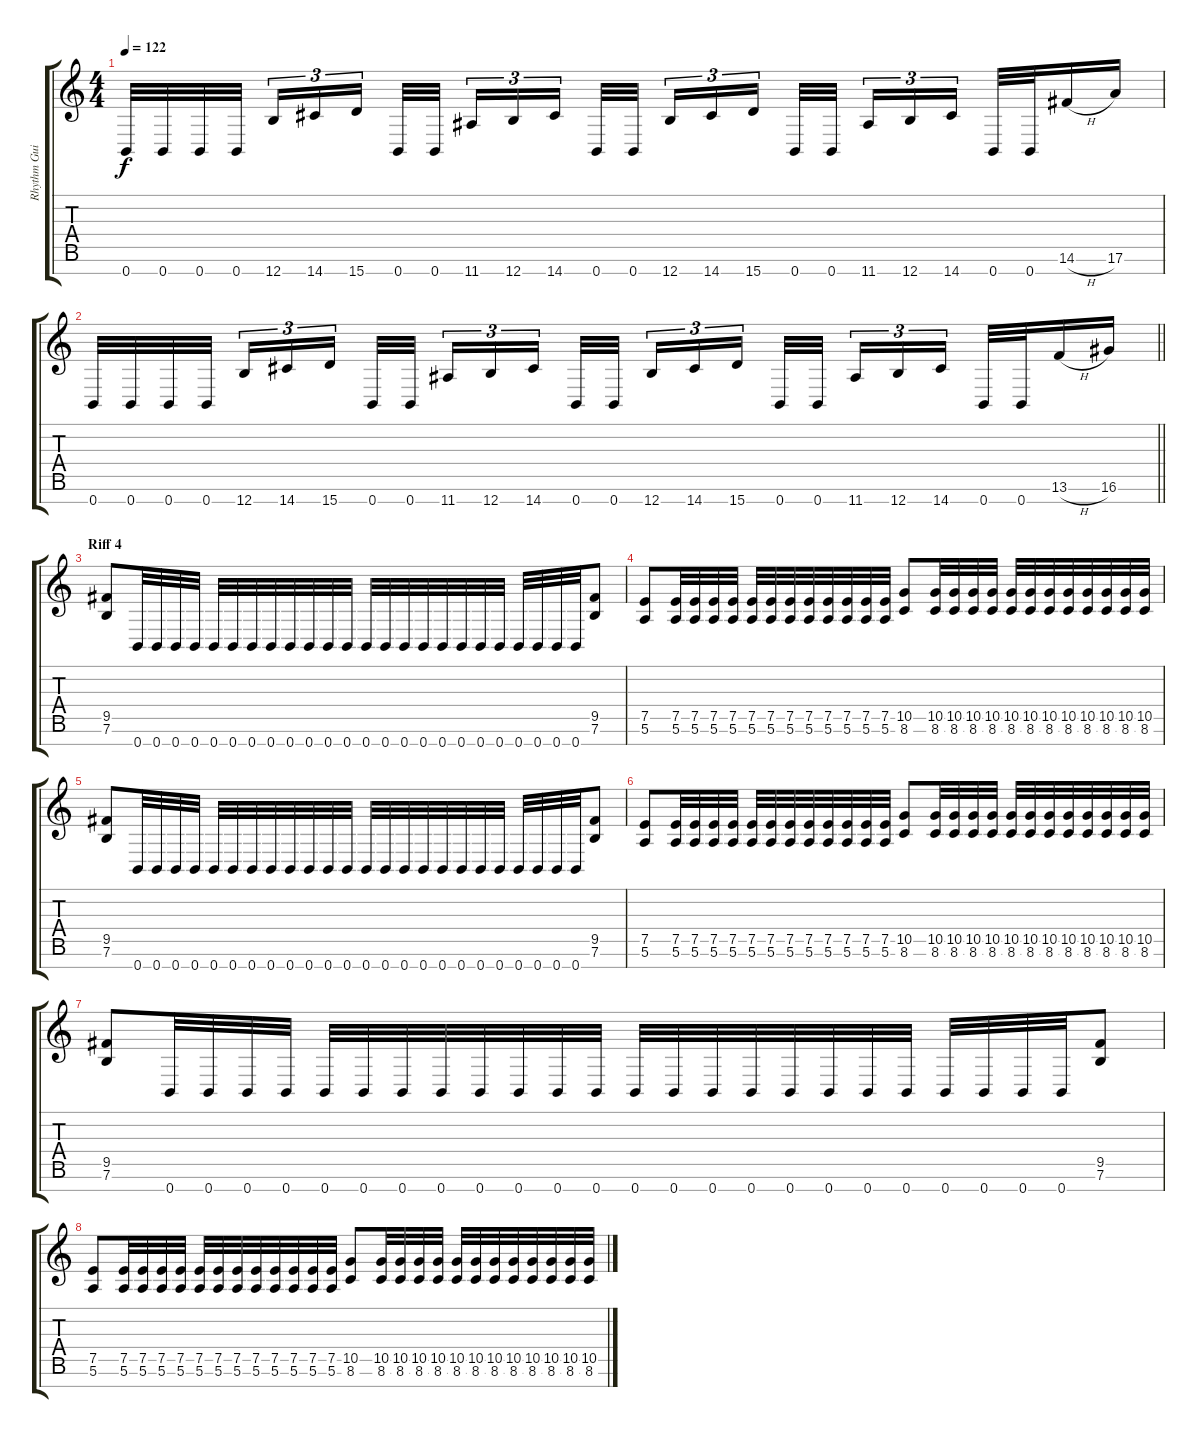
\track ("Rhythm Guitar 2" "Rhythm Gui") {instrument overdrivenguitar}
\staff {score tabs}
\tuning (E4 B3 G3 D3 A2 E2 B1) {hide}
\ts (4 4)
\tempo 122
\clef g2
\ks c
0.7.32{dy f} 0.7.32 0.7.32 0.7.32{beam splitsecondary} 12.7.16{tu (3 2)} 14.7.16{tu (3 2)} 15.7.16{tu (3 2)} 0.7.32 0.7.32{beam splitsecondary} 11.7.16{tu (3 2)} 12.7.16{tu (3 2)} 14.7.16{tu (3 2) beam splitsecondary} 0.7.32 0.7.32 12.7.16{tu (3 2)} 14.7.16{tu (3 2)} 15.7.16{tu (3 2) beam splitsecondary} 0.7.32 0.7.32{beam splitsecondary} 11.7.16{tu (3 2)} 12.7.16{tu (3 2)} 14.7.16{tu (3 2) beam splitsecondary} 0.7.32 0.7.32 14.6{h}.16 17.6.16 |
\barLineRight lightlight
0.7.32 0.7.32 0.7.32 0.7.32{beam splitsecondary} 12.7.16{tu (3 2)} 14.7.16{tu (3 2)} 15.7.16{tu (3 2)} 0.7.32 0.7.32{beam splitsecondary} 11.7.16{tu (3 2)} 12.7.16{tu (3 2)} 14.7.16{tu (3 2) beam splitsecondary} 0.7.32 0.7.32 12.7.16{tu (3 2)} 14.7.16{tu (3 2)} 15.7.16{tu (3 2) beam splitsecondary} 0.7.32 0.7.32{beam splitsecondary} 11.7.16{tu (3 2)} 12.7.16{tu (3 2)} 14.7.16{tu (3 2) beam splitsecondary} 0.7.32 0.7.32 13.6{h}.16 16.6.16 |
\section ("" "Riff 4")
(9.5 7.6).8 0.7.32 0.7.32 0.7.32 0.7.32 0.7.32 0.7.32 0.7.32 0.7.32 0.7.32 0.7.32 0.7.32 0.7.32 0.7.32 0.7.32 0.7.32 0.7.32 0.7.32 0.7.32 0.7.32 0.7.32 0.7.32 0.7.32 0.7.32 0.7.32 (9.5 7.6).8 |
(7.5 5.6).8 (7.5 5.6).32 (7.5 5.6).32 (7.5 5.6).32 (7.5 5.6).32 (7.5 5.6).32 (7.5 5.6).32 (7.5 5.6).32 (7.5 5.6).32 (7.5 5.6).32 (7.5 5.6).32 (7.5 5.6).32 (7.5 5.6).32 (10.5 8.6).8 (10.5 8.6).32 (10.5 8.6).32 (10.5 8.6).32 (10.5 8.6).32 (10.5 8.6).32 (10.5 8.6).32 (10.5 8.6).32 (10.5 8.6).32 (10.5 8.6).32 (10.5 8.6).32 (10.5 8.6).32 (10.5 8.6).32 |
(9.5 7.6).8 0.7.32 0.7.32 0.7.32 0.7.32 0.7.32 0.7.32 0.7.32 0.7.32 0.7.32 0.7.32 0.7.32 0.7.32 0.7.32 0.7.32 0.7.32 0.7.32 0.7.32 0.7.32 0.7.32 0.7.32 0.7.32 0.7.32 0.7.32 0.7.32 (9.5 7.6).8 |
(7.5 5.6).8 (7.5 5.6).32 (7.5 5.6).32 (7.5 5.6).32 (7.5 5.6).32 (7.5 5.6).32 (7.5 5.6).32 (7.5 5.6).32 (7.5 5.6).32 (7.5 5.6).32 (7.5 5.6).32 (7.5 5.6).32 (7.5 5.6).32 (10.5 8.6).8 (10.5 8.6).32 (10.5 8.6).32 (10.5 8.6).32 (10.5 8.6).32 (10.5 8.6).32 (10.5 8.6).32 (10.5 8.6).32 (10.5 8.6).32 (10.5 8.6).32 (10.5 8.6).32 (10.5 8.6).32 (10.5 8.6).32 |
(9.5 7.6).8 0.7.32 0.7.32 0.7.32 0.7.32 0.7.32 0.7.32 0.7.32 0.7.32 0.7.32 0.7.32 0.7.32 0.7.32 0.7.32 0.7.32 0.7.32 0.7.32 0.7.32 0.7.32 0.7.32 0.7.32 0.7.32 0.7.32 0.7.32 0.7.32 (9.5 7.6).8 |
(7.5 5.6).8 (7.5 5.6).32 (7.5 5.6).32 (7.5 5.6).32 (7.5 5.6).32 (7.5 5.6).32 (7.5 5.6).32 (7.5 5.6).32 (7.5 5.6).32 (7.5 5.6).32 (7.5 5.6).32 (7.5 5.6).32 (7.5 5.6).32 (10.5 8.6).8 (10.5 8.6).32 (10.5 8.6).32 (10.5 8.6).32 (10.5 8.6).32 (10.5 8.6).32 (10.5 8.6).32 (10.5 8.6).32 (10.5 8.6).32 (10.5 8.6).32 (10.5 8.6).32 (10.5 8.6).32 (10.5 8.6).32
